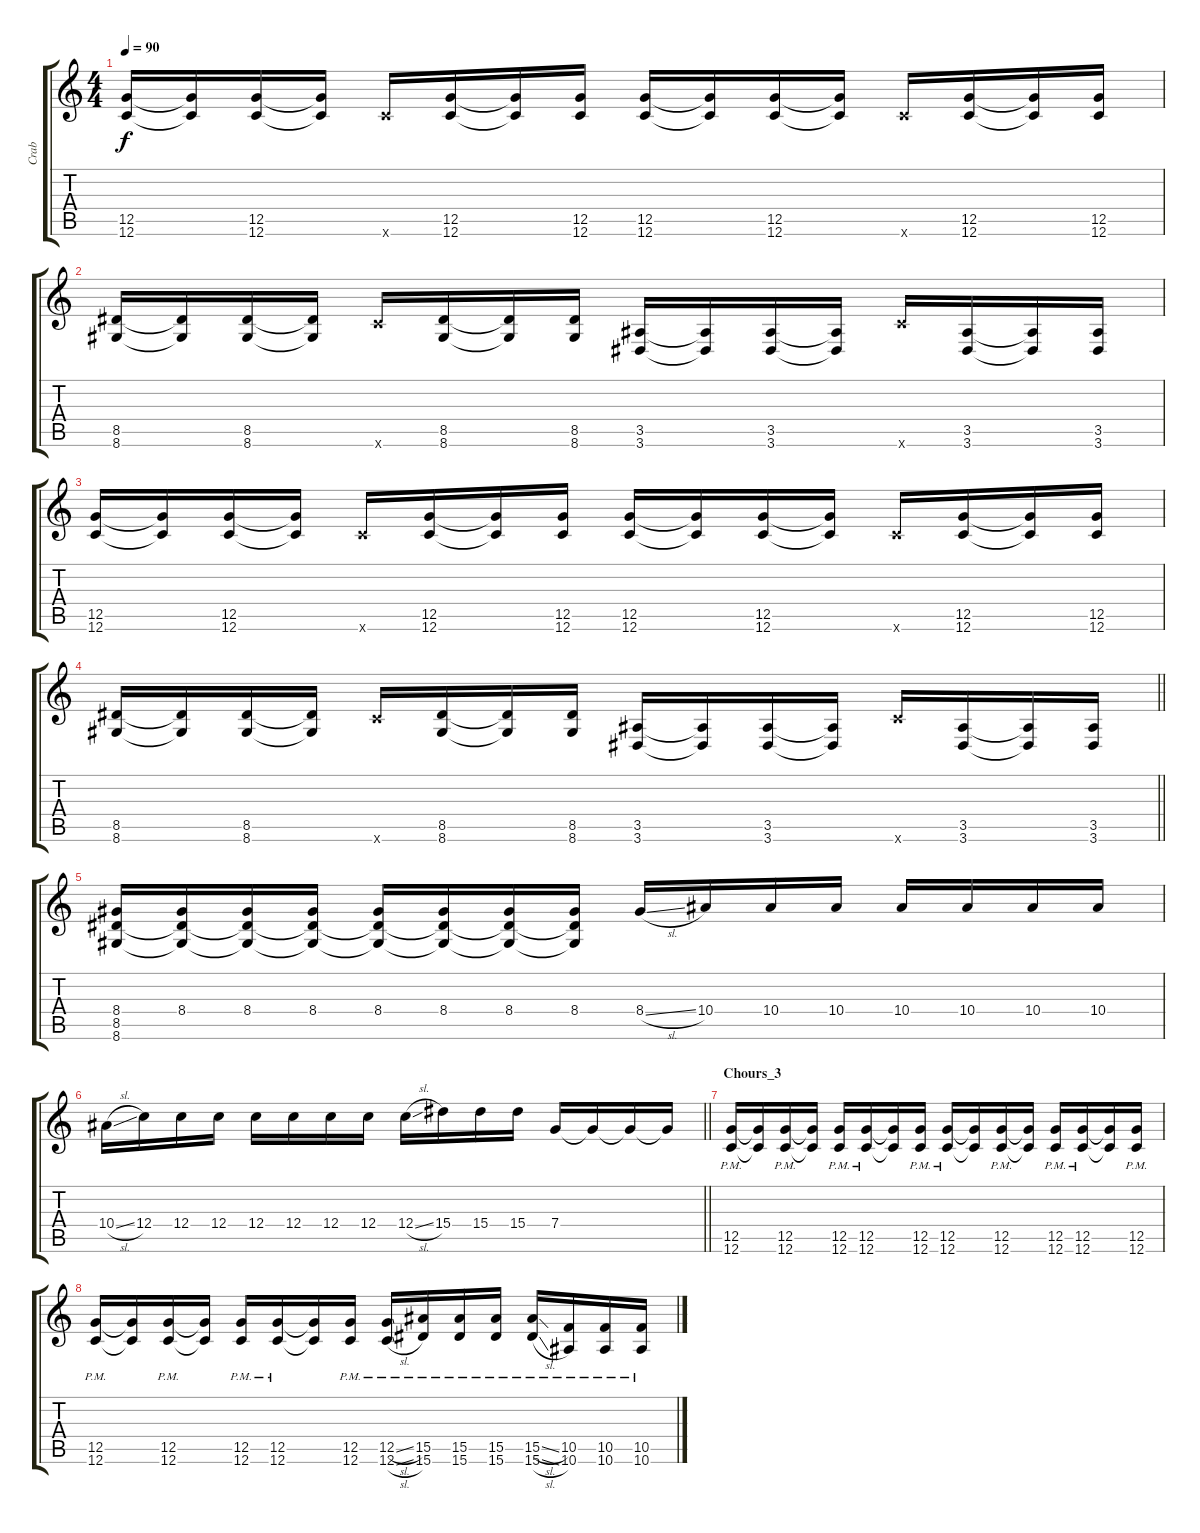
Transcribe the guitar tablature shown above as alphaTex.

\track ("Crab" "Crab") {instrument distortionguitar}
\staff {score tabs}
\tuning (D4 A3 F3 C3 G2 C2) {hide}
\ts (4 4)
\tempo 90
\clef g2
\ks c
(12.5 12.6).16{dy f} (12.5{t} 12.6{t}).16 (12.5 12.6).16 (12.5{t} 12.6{t}).16 12.6{x}.16 (12.5 12.6).16 (12.5{t} 12.6{t}).16 (12.5 12.6).16 (12.5 12.6).16 (12.5{t} 12.6{t}).16 (12.5 12.6).16 (12.5{t} 12.6{t}).16 12.6{x}.16 (12.5 12.6).16 (12.5{t} 12.6{t}).16 (12.5 12.6).16 |
(8.5 8.6).16 (8.5{t} 8.6{t}).16 (8.5 8.6).16 (8.5{t} 8.6{t}).16 12.6{x}.16 (8.5 8.6).16 (8.5{t} 8.6{t}).16 (8.5 8.6).16 (3.5 3.6).16 (3.5{t} 3.6{t}).16 (3.5 3.6).16 (3.5{t} 3.6{t}).16 12.6{x}.16 (3.5 3.6).16 (3.5{t} 3.6{t}).16 (3.5 3.6).16 |
(12.5 12.6).16 (12.5{t} 12.6{t}).16 (12.5 12.6).16 (12.5{t} 12.6{t}).16 12.6{x}.16 (12.5 12.6).16 (12.5{t} 12.6{t}).16 (12.5 12.6).16 (12.5 12.6).16 (12.5{t} 12.6{t}).16 (12.5 12.6).16 (12.5{t} 12.6{t}).16 12.6{x}.16 (12.5 12.6).16 (12.5{t} 12.6{t}).16 (12.5 12.6).16 |
\barLineRight lightlight
(8.5 8.6).16 (8.5{t} 8.6{t}).16 (8.5 8.6).16 (8.5{t} 8.6{t}).16 12.6{x}.16 (8.5 8.6).16 (8.5{t} 8.6{t}).16 (8.5 8.6).16 (3.5 3.6).16 (3.5{t} 3.6{t}).16 (3.5 3.6).16 (3.5{t} 3.6{t}).16 12.6{x}.16 (3.5 3.6).16 (3.5{t} 3.6{t}).16 (3.5 3.6).16 |
(8.4 8.5 8.6).16 (8.4 8.5{t} 8.6{t}).16 (8.4 8.5{t} 8.6{t}).16 (8.4 8.5{t} 8.6{t}).16 (8.4 8.5{t} 8.6{t}).16 (8.4 8.5{t} 8.6{t}).16 (8.4 8.5{t} 8.6{t}).16 (8.4 8.5{t} 8.6{t}).16 8.4{sl}.16 10.4.16 10.4.16 10.4.16 10.4.16 10.4.16 10.4.16 10.4.16 |
\barLineRight lightlight
10.4{sl}.16 12.4.16 12.4.16 12.4.16 12.4.16 12.4.16 12.4.16 12.4.16 12.4{sl}.16 15.4.16 15.4.16 15.4.16 7.4.16 7.4{t}.16 7.4{t}.16 7.4{t}.16 |
\section ("" "Chours_3")
(12.5{pm} 12.6{pm}).16 (12.5{t} 12.6{t}).16 (12.5{pm} 12.6{pm}).16 (12.5{t} 12.6{t}).16 (12.5{pm} 12.6{pm}).16 (12.5{pm} 12.6{pm}).16 (12.5{t} 12.6{t}).16 (12.5{pm} 12.6{pm}).16 (12.5{pm} 12.6{pm}).16 (12.5{t} 12.6{t}).16 (12.5{pm} 12.6{pm}).16 (12.5{t} 12.6{t}).16 (12.5{pm} 12.6{pm}).16 (12.5{pm} 12.6{pm}).16 (12.5{t} 12.6{t}).16 (12.5{pm} 12.6{pm}).16 |
(12.5{pm} 12.6{pm}).16 (12.5{t} 12.6{t}).16 (12.5{pm} 12.6{pm}).16 (12.5{t} 12.6{t}).16 (12.5{pm} 12.6{pm}).16 (12.5{pm} 12.6{pm}).16 (12.5{t} 12.6{t}).16 (12.5{pm} 12.6{pm}).16 (12.5{sl pm} 12.6{sl pm}).16 (15.5{pm} 15.6{pm}).16 (15.5{pm} 15.6{pm}).16 (15.5{pm} 15.6{pm}).16 (15.5{sl pm} 15.6{sl pm}).16 (10.5{pm} 10.6{pm}).16 (10.5{pm} 10.6{pm}).16 (10.5{pm} 10.6{pm}).16
